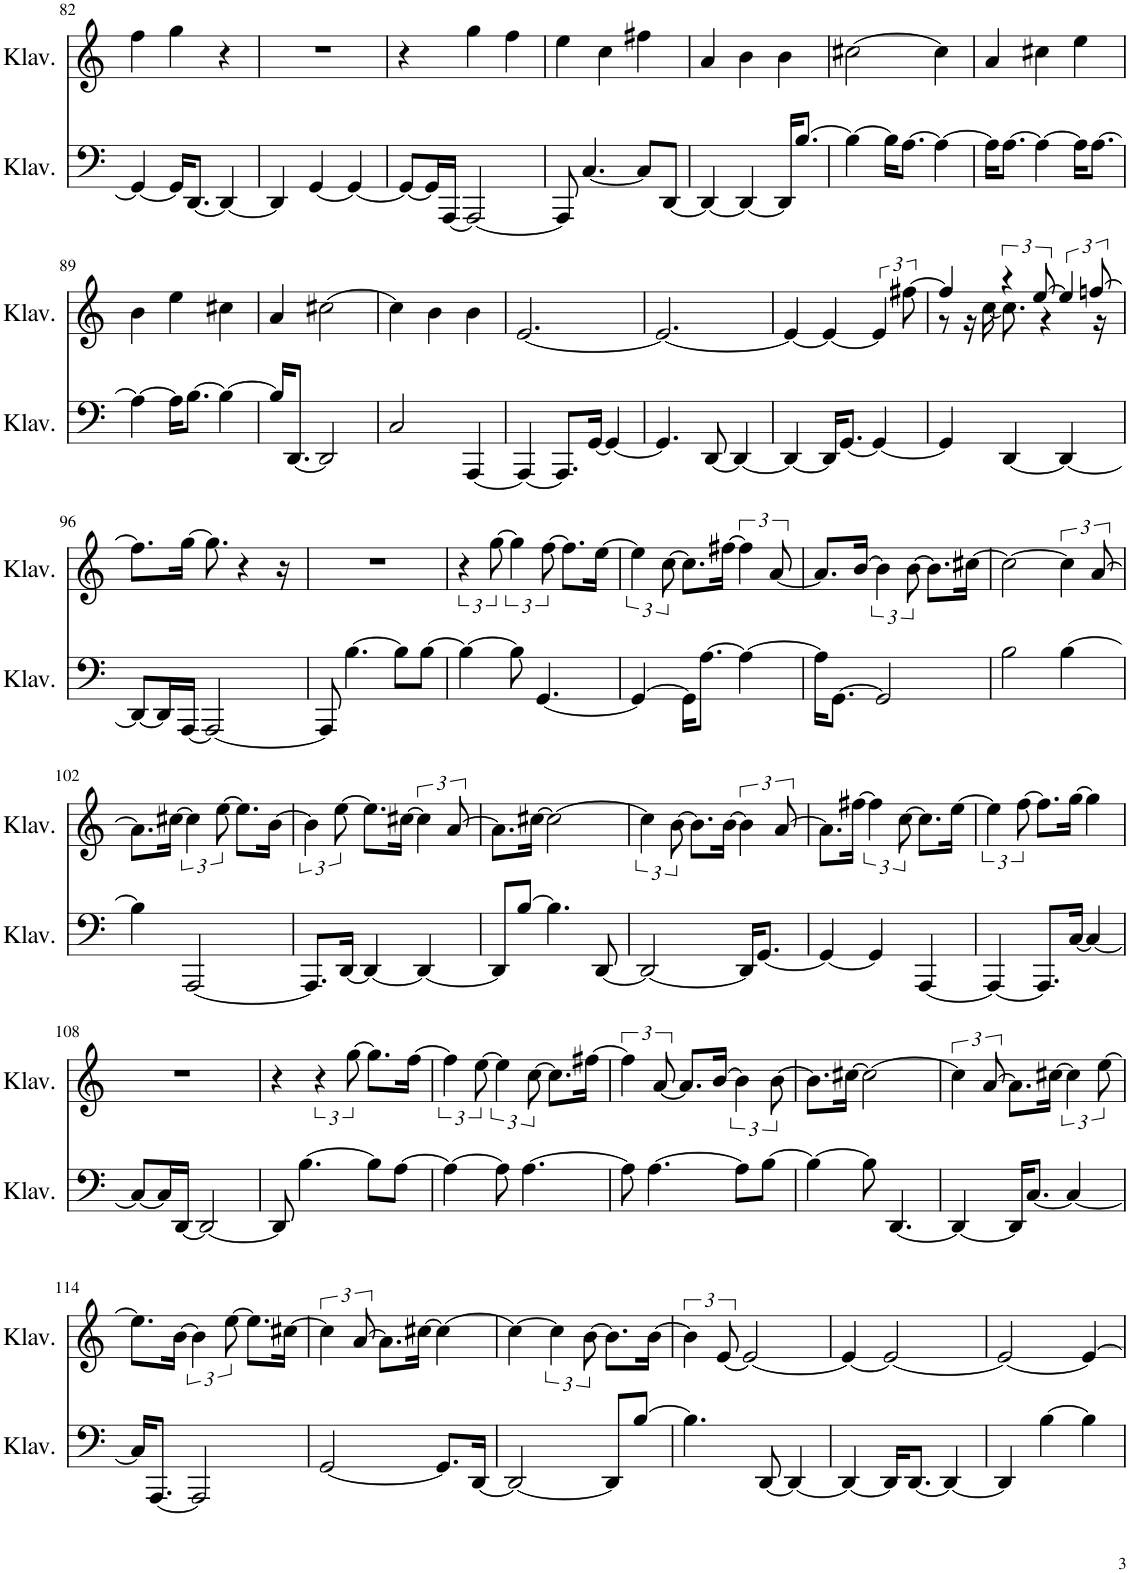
**kern	**kern
*part2	*part1
*staff2	*staff1
*I"Klavier	*I"Klavier
*I'Klav.	*I'Klav.
!!LO:PB:g=z
*clefF4	*clefG2
*k[]	*k[]
*M3/4	*M3/4
=82	=82
4GG/_	4ff\
16GG/KL]	4gg\
[8.DD/J	.
4DD/_	4r
=83	=83
4DD/]	2.r
[4GG/	.
4GG/_	.
=84	=84
8GG/L_	4r
16GG/L]	.
[16AAA/JJ	.
2AAA/_	4gg\
.	4ff\
=85	=85
8AAA/]	4ee\
[4.C/	.
.	4cc\
8C/L]	4ff#X\
[8DD/J	.
=86	=86
4DD/_	4a/
4DD/_	4b\
16DD/KL]	4b\
[8.B/J	.
=87	=87
4B\_	[2cc#X\
16B\KL]	.
[8.A\J	.
4A\_	4cc#\]
=88	=88
16A\KL]	4a/
[8.A\J	.
4A\_	4cc#X\
16A\KL]	4ee\
[8.A\J	.
!!LO:LB:g=z
=89	=89
4A\_	4b\
16A\KL]	4ee\
[8.B\J	.
4B\_	4cc#X\
=90	=90
16B/KL]	4a/
[8.DD/J	.
2DD/]	[2cc#X\
=91	=91
2C/	4cc#\]
.	4b\
[4AAA/	4b\
=92	=92
4AAA/_	[2.e/
8.AAA/L]	.
[16GG/Jk	.
4GG/_	.
=93	=93
4.GG/]	2.e/_
[8DD/	.
4DD/_	.
=94	=94
4DD/_	4e/_
16DD/KL]	4e/_
[8.GG/J	.
4GG/_	6e/]
.	[12ff#X\
=95	=95
*	*^
4GG/]	4ff#/]	8r
.	.	16r
.	.	[16cc\
[4DD/	6r	8.cc\]
.	[4ee/	.
.	.	4r
4DD/_	.	.
.	[12ffn/	.
.	.	16r
*	*v	*v
!!LO:LB:g=z
=96	=96
8DD/L_	8.ff\L]
16DD/L]	.
[16AAA/JJ	[16gg\Jk
2AAA/_	8.gg\]
.	4r
.	16r
=97	=97
8AAA/]	2.r
[4.B\	.
8B\L]	.
[8B\J	.
=98	=98
4B\_	6r
.	[4gg\
8B\]	.
[4.GG/	.
.	[12ff\
.	8.ff\L]
.	[16ee\Jk
=99	=99
4GG/_	6ee\]
.	[12cc\
16GG\KL]	8.cc\L]
[8.A\J	.
.	[16ff#X\Jk
4A\_	6ff#\]
.	[12a/
=100	=100
16A\KL]	8.a/L]
[8.GG\J	.
.	[16b/Jk
2GG/]	4b\]
.	8.b\L]
.	[16cc#X\Jk
=101	=101
2B\	2cc#\_
[4B\	6cc#\]
.	[12a/
!!LO:LB:g=z
=102	=102
4B\]	8.a\L]
.	[16cc#X\Jk
[2AAA/	6cc#\]
.	[12ee\
.	8.ee\L]
.	[16b\Jk
=103	=103
8.AAA/L]	6b\]
.	[12ee\
[16DD/Jk	.
4DD/_	8.ee\L]
.	[16cc#X\Jk
4DD/_	6cc#\]
.	[12a/
=104	=104
8DD/L]	8.a\L]
[8B/J	.
.	[16cc#X\Jk
4.B\]	2cc#\_
[8DD/	.
=105	=105
2DD/_	6cc#\]
.	[12b\
.	8.b\L]
.	[16b\Jk
16DD/KL]	6b\]
[8.GG/J	.
.	[12a/
=106	=106
4GG/_	8.a\L]
.	[16ff#X\Jk
4GG/]	6ff#\]
.	[12cc\
[4AAA/	8.cc\L]
.	[16ee\Jk
=107	=107
4AAA/_	6ee\]
.	[12ff\
8.AAA/L]	8.ff\L]
[16C/Jk	[16gg\Jk
4C/_	4gg\]
!!LO:LB:g=z
=108	=108
8C/L_	2.r
16C/L]	.
[16DD/JJ	.
2DD/_	.
=109	=109
8DD/]	4r
[4.B\	.
.	6r
.	[12gg\
8B\L]	8.gg\L]
[8A\J	.
.	[16ff\Jk
=110	=110
4A\_	6ff\]
.	[4ee\
8A\]	.
[4.A\	.
.	[12cc\
.	8.cc\L]
.	[16ff#X\Jk
=111	=111
8A\]	6ff#\]
[4.A\	.
.	[12a/
.	8.a/L]
.	[16b/Jk
8A\L]	4b\]
[8B\J	.
=112	=112
4B\_	8.b\L]
.	[16cc#X\Jk
8B\]	2cc#\_
[4.DD/	.
=113	=113
4DD/_	6cc#\]
.	[12a/
16DD/KL]	8.a\L]
[8.C/J	.
.	[16cc#X\Jk
4C/_	6cc#\]
.	[12ee\
!!LO:LB:g=z
=114	=114
16C/KL]	8.ee\L]
[8.AAA/J	.
.	[16b\Jk
2AAA/]	6b\]
.	[12ee\
.	8.ee\L]
.	[16cc#X\Jk
=115	=115
[2GG/	6cc#\]
.	[12a/
.	8.a\L]
.	[16cc#X\Jk
8.GG/L]	4cc#\_
[16DD/Jk	.
=116	=116
2DD/_	4cc#\_
.	6cc#\]
.	[12b\
8DD/L]	8.b\L]
[8B/J	.
.	[16b\Jk
=117	=117
4.B\]	6b\]
.	[12e/
.	2e/_
[8DD/	.
4DD/_	.
=118	=118
4DD/_	4e/_
16DD/KL]	2e/_
[8.DD/J	.
4DD/_	.
=119	=119
4DD/]	2e/_
[4B\	.
4B\]	4e/_
=	=
*-	*-
